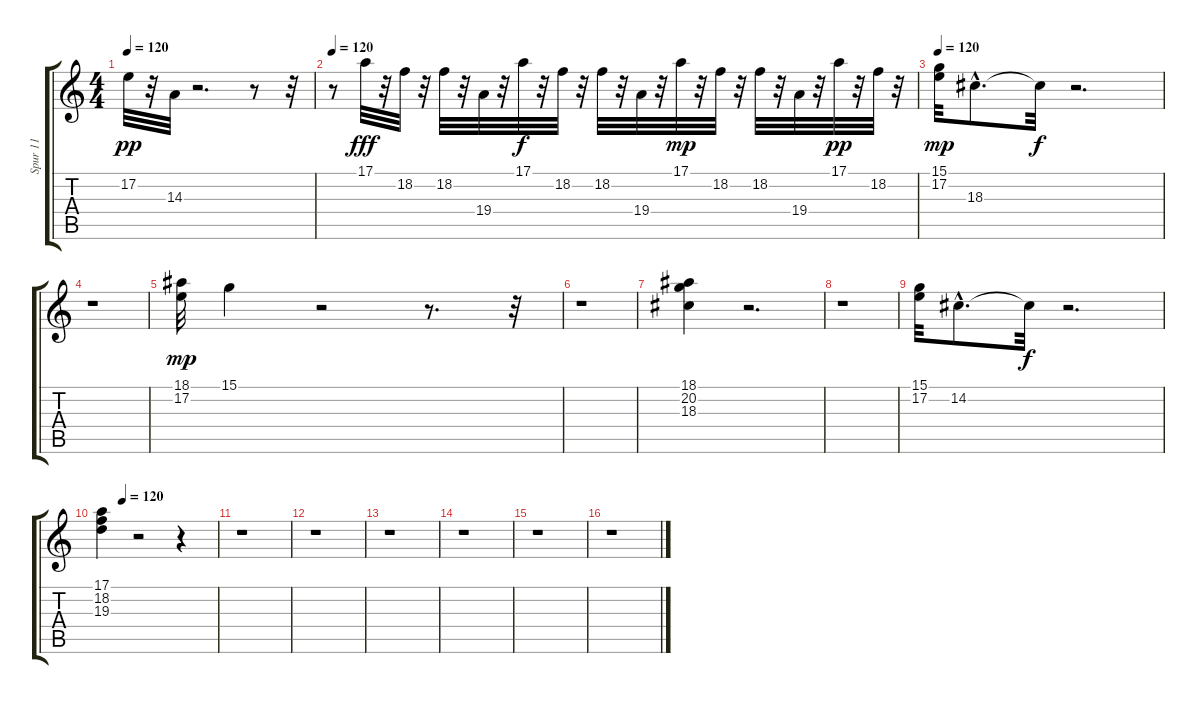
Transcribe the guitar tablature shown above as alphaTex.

\track ("Spur 11" "Spur 11") {instrument pad1newage}
\staff {score tabs}
\tuning (E4 B3 G3 D3 A2 E2) {hide}
\ts (4 4)
\tempo 120
\clef g2
\ks c
17.2.32{dy pp balance 16} r.32 14.3.32{balance 0} r.2{d} r.8 r.32 |
\tempo 120
r.8 17.1.32{dy fff balance 16} r.32 18.2.32{balance 0} r.32 18.2.32{balance 16} r.32 19.4.32{balance 0} r.32 17.1.32{dy f balance 16} r.32 18.2.32{balance 0} r.32 18.2.32{balance 16} r.32 19.4.32{balance 0} r.32 17.1.32{dy mp balance 16} r.32 18.2.32{balance 0} r.32 18.2.32{balance 16} r.32 19.4.32{balance 0} r.32 17.1.32{dy pp balance 16} r.32 18.2.32{balance 0} r.32 |
\tempo 120
(15.1 17.2).32{dy mp} 18.3{hac}.8{d} 18.3{t}.32{dy f} r.2{d} |
r.1 |
(18.1 17.2).32{dy mp} 15.1.4 r.2 r.8{d} r.32 |
r.1 |
(18.1 20.2 18.3).4 r.2{d} |
r.1 |
(15.1 17.2).32 14.2{hac}.8{d} 14.2{t}.32{dy f} r.2{d} |
\tempo (120 0.1875)
(17.1 18.2 19.3).4 r.2 r.4 |
r.1 |
r.1 |
r.1 |
r.1 |
r.1 |
r.1
